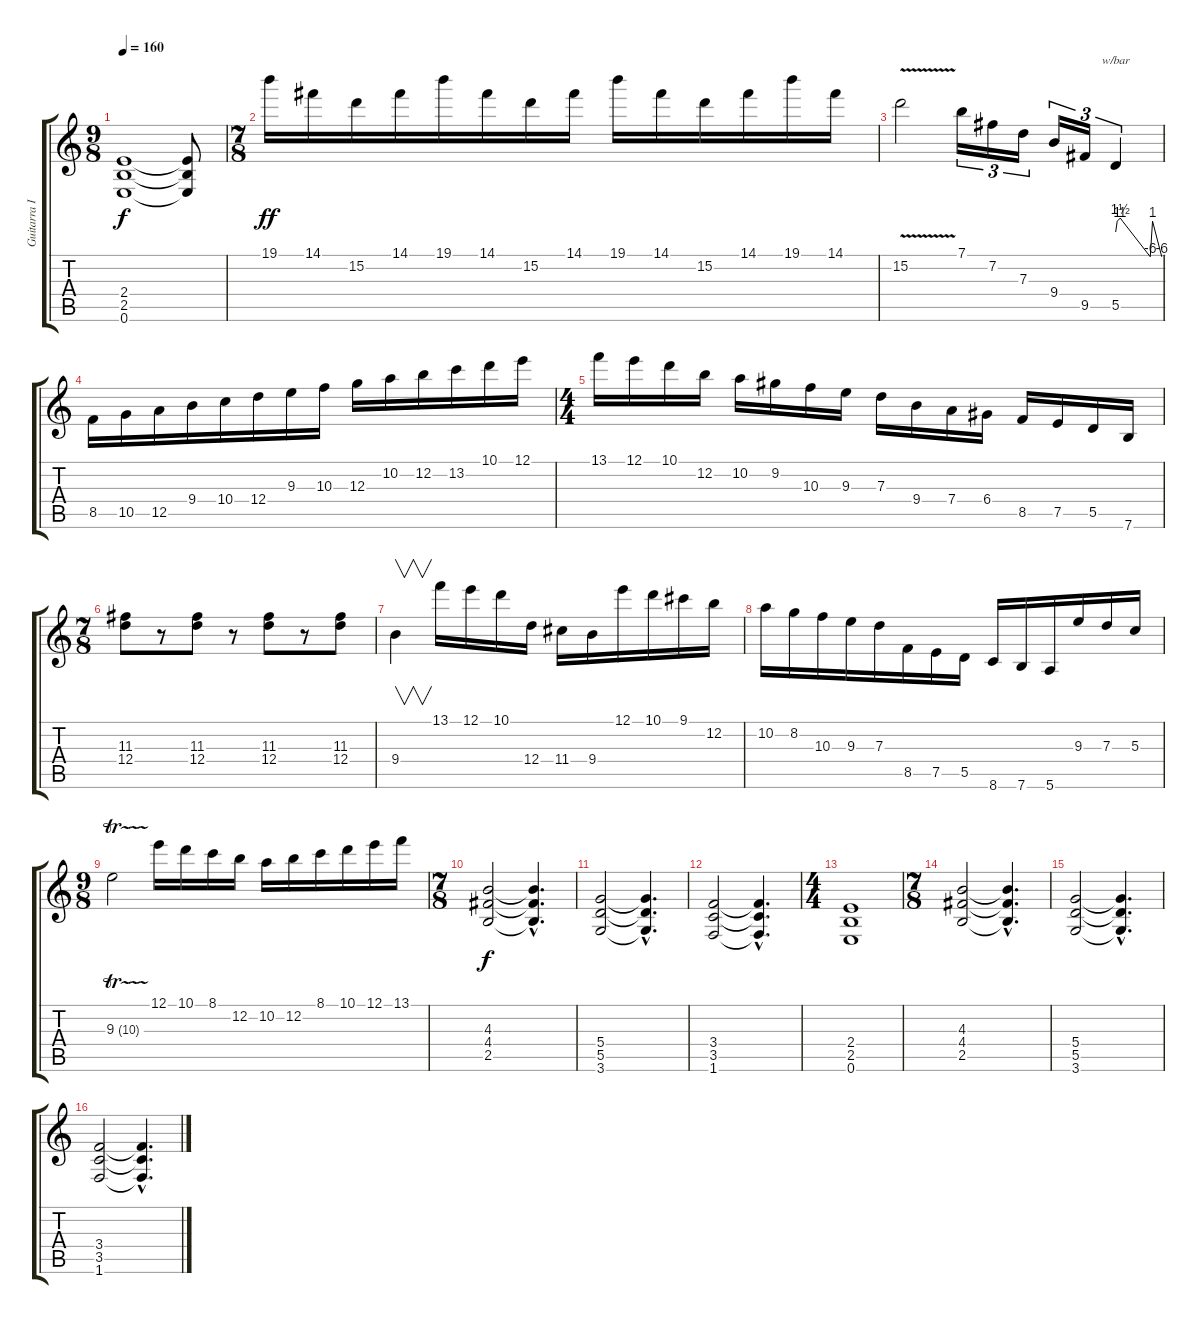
\track ("Guitarra II (Solos)" "Guitarra I") {instrument overdrivenguitar}
\staff {score tabs}
\tuning (E4 B3 G3 D3 A2 E2) {hide}
\ts (9 8)
\tempo 160
\clef g2
\ks c
(2.4 2.5 0.6).1{dy f} (2.4{t} 2.5{t} 0.6{t}).8 |
\ts (7 8)
19.1.16{dy ff volume 16 instrument overdrivenguitar} 14.1.16 15.2.16 14.1.16 19.1.16 14.1.16 15.2.16 14.1.16 19.1.16 14.1.16 15.2.16 14.1.16 19.1.16 14.1.16 |
15.2{v}.2 7.1.16{tu (3 2)} 7.2.16{tu (3 2)} 7.3.16{tu (3 2)} 9.4.16{tu (3 2)} 9.5.16{tu (3 2)} 5.5.4{tu (3 2) tbe (custom default 0 0 2 4 6 6 9 4 45 -24 48 4 60 -24)} |
8.5.16 10.5.16 12.5.16 9.4.16 10.4.16 12.4.16 9.3.16 10.3.16 12.3.16 10.2.16 12.2.16 13.2.16 10.1.16 12.1.16 |
\ts (4 4)
13.1.16 12.1.16 10.1.16 12.2.16 10.2.16 9.2.16 10.3.16 9.3.16 7.3.16 9.4.16 7.4.16 6.4.16 8.5.16 7.5.16 5.5.16 7.6.16 |
\ts (7 8)
(11.3 12.4).8 r.8 (11.3 12.4).8 r.8 (11.3 12.4).8 r.8 (11.3 12.4).8 |
9.4.4{v instrument guitarharmonics} 13.1.16{instrument overdrivenguitar} 12.1.16 10.1.16 12.4.16 11.4.16 9.4.16 12.1.16 10.1.16 9.1.16 12.2.16 |
10.2.16 8.2.16 10.3.16 9.3.16 7.3.16 8.5.16 7.5.16 5.5.16 8.6.16 7.6.16 5.6.16 9.3.16 7.3.16 5.3.16 |
\ts (9 8)
9.3{tr (10 16)}.2 12.1.16 10.1.16 8.1.16 12.2.16 10.2.16 12.2.16 8.1.16 10.1.16 12.1.16 13.1.16 |
\ts (7 8)
(4.3 4.4 2.5).2{dy f volume 13 instrument distortionguitar} (4.3{hac t} 4.4{hac t} 2.5{hac t}).4{d} |
(5.4 5.5 3.6).2 (5.4{hac t} 5.5{hac t} 3.6{hac t}).4{d} |
(3.4 3.5 1.6).2 (3.4{hac t} 3.5{hac t} 1.6{hac t}).4{d} |
\ts (4 4)
(2.4 2.5 0.6).1 |
\ts (7 8)
(4.3 4.4 2.5).2{volume 13 instrument distortionguitar} (4.3{hac t} 4.4{hac t} 2.5{hac t}).4{d} |
(5.4 5.5 3.6).2 (5.4{hac t} 5.5{hac t} 3.6{hac t}).4{d} |
(3.4 3.5 1.6).2 (3.4{hac t} 3.5{hac t} 1.6{hac t}).4{d}
